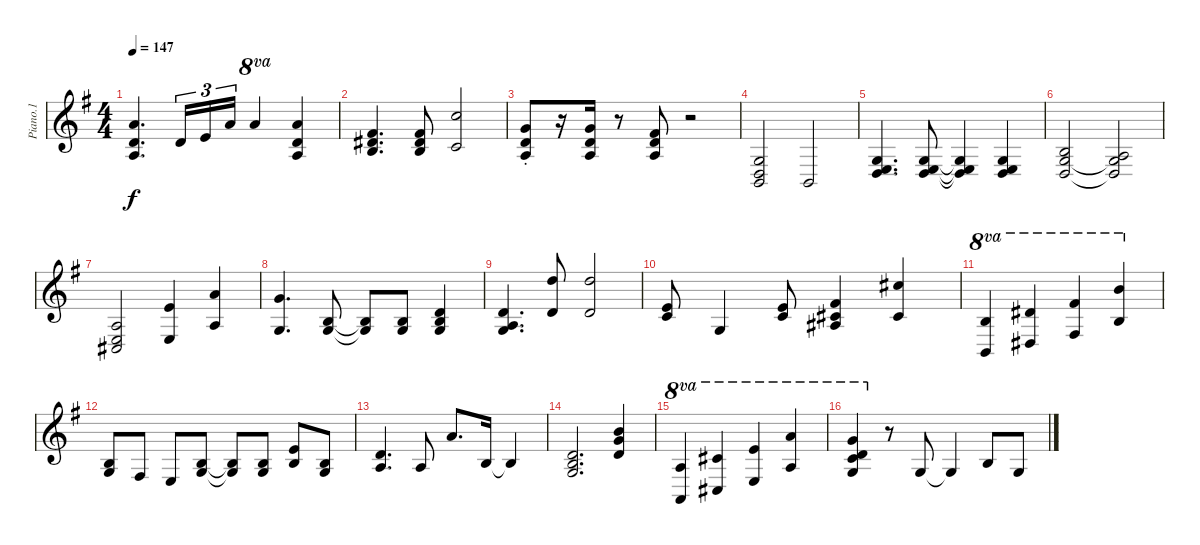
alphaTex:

\track ("Piano.1" "Piano.1") {instrument acousticgrandpiano}
\staff {score}
\tuning (E4 B3 G3 C3 G2 E2) {hide}
\ts (4 4)
\tempo 147
\clef g2
\ks g
(5.1 3.2 2.3).4{d dy f} 3.2.16{tu (3 2)} 0.1.16{tu (3 2)} 5.1.16{tu (3 2)} 17.1.4{ot 8va} (5.1 3.2 2.3).4 |
(2.1 4.2 4.3).4{d} (2.1 4.2 4.3).8 (8.1 1.2).2 |
(3.1{st} 3.2{st} 2.3{st}).8 r.16 (3.1 3.2 2.3).16 r.8 (2.1 3.2 2.3).8 r.2 |
(0.3 2.4 4.5).2 4.5.2 |
(0.3 4.4 7.5).4{d} (0.3 2.4 9.5).8 (0.3{t} 2.4{t} 9.5{t}).4 (0.3 4.4 7.5).4 |
(0.2 12.5 10.6).2 (2.3 12.5{t} 10.6{t}).2 |
(2.3 4.4 6.5).2 (0.1 4.4).4 (5.1 2.3).4 |
(3.1 0.3).4{d} (0.2 0.3).8 (0.2{t} 0.3{t}).8 (0.2 0.3).8 (0.2 0.3 14.4).4 |
(3.2 2.3 7.4).4{d} (10.1 3.2).8 (10.1 3.2).2 |
(0.1 1.2).8 0.3.4 (0.1 1.2).8 (2.1 2.2 3.3).4 (9.1 2.2).4 |
(7.1 0.2).4{ot 8va} (11.1 4.2).4{ot 8va} (2.1 19.2).4{ot 8va} (7.1 24.2).4{ot 8va} |
(0.2 0.3).8 6.4.8 4.4.8 (0.2 0.3).8 (0.2{t} 0.3{t}).8 (0.2 0.3).8 (0.1 0.2).8 (0.2 0.3).8 |
(3.2 2.3).4{d} 2.3.8 5.1.8{d} 0.2.16 0.2{t}.4 |
(3.2 4.3 7.4).2{d} (3.1 3.2 16.3).4 |
(5.1 2.3).4{ot 8va} (9.1 2.2).4{ot 8va} (12.1 5.2).4{ot 8va} (17.1 10.2).4{ot 8va} |
(15.1 19.3 19.4 29.5).4{ot 8va} r.8 0.3.8 0.3{t}.4 0.2.8 0.3.8
